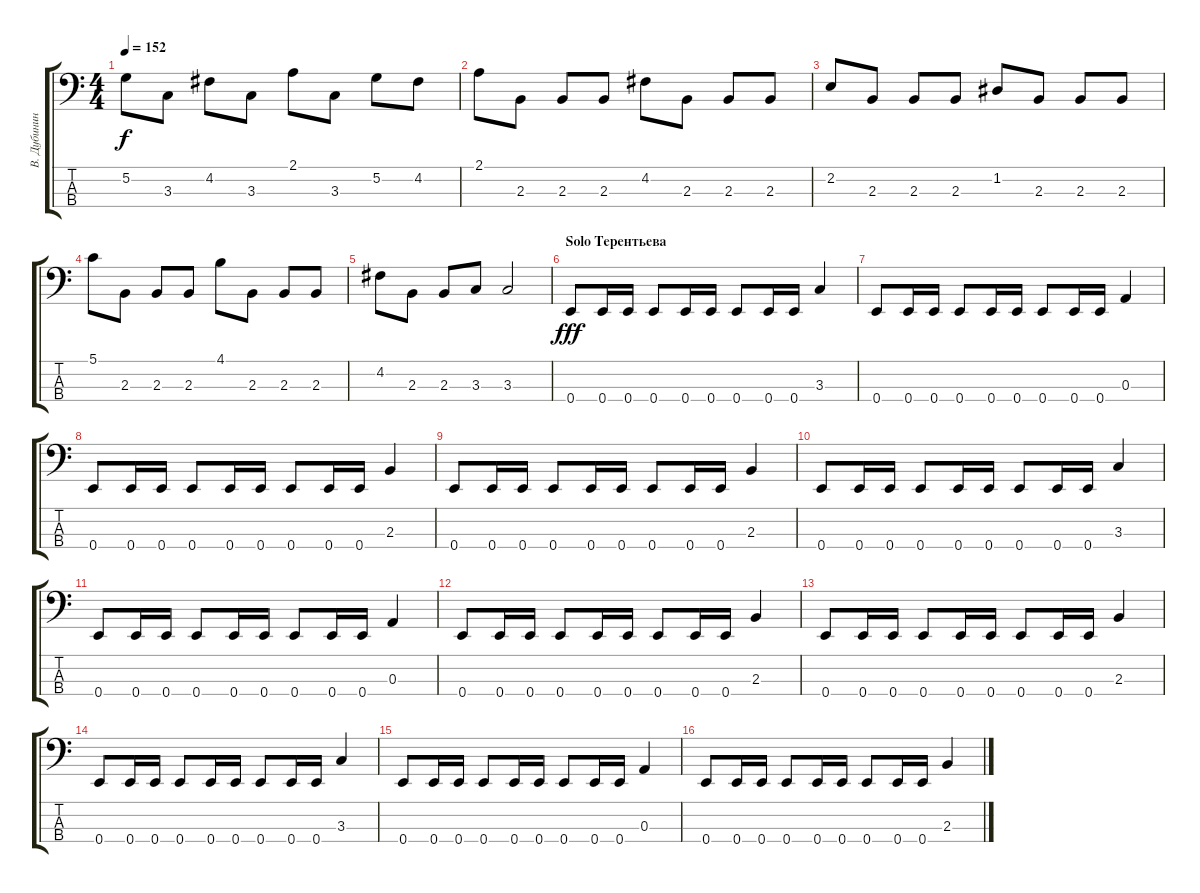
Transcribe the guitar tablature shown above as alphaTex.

\track ("В. Дубинин" "В. Дубинин") {instrument electricbassfinger}
\staff {score tabs}
\tuning (G2 D2 A1 E1) {hide}
\ts (4 4)
\tempo 152
\clef f4
\ks c
5.2.8{dy f} 3.3.8 4.2.8 3.3.8 2.1.8 3.3.8 5.2.8 4.2.8 |
2.1.8 2.3.8 2.3.8 2.3.8 4.2.8 2.3.8 2.3.8 2.3.8 |
2.2.8 2.3.8 2.3.8 2.3.8 1.2.8 2.3.8 2.3.8 2.3.8 |
5.1.8 2.3.8 2.3.8 2.3.8 4.1.8 2.3.8 2.3.8 2.3.8 |
4.2.8 2.3.8 2.3.8 3.3.8 3.3.2 |
\section ("" "Solo Терентьева")
0.4.8{dy fff} 0.4.16 0.4.16 0.4.8 0.4.16 0.4.16 0.4.8 0.4.16 0.4.16 3.3.4 |
0.4.8 0.4.16 0.4.16 0.4.8 0.4.16 0.4.16 0.4.8 0.4.16 0.4.16 0.3.4 |
0.4.8 0.4.16 0.4.16 0.4.8 0.4.16 0.4.16 0.4.8 0.4.16 0.4.16 2.3.4 |
0.4.8 0.4.16 0.4.16 0.4.8 0.4.16 0.4.16 0.4.8 0.4.16 0.4.16 2.3.4 |
0.4.8 0.4.16 0.4.16 0.4.8 0.4.16 0.4.16 0.4.8 0.4.16 0.4.16 3.3.4 |
0.4.8 0.4.16 0.4.16 0.4.8 0.4.16 0.4.16 0.4.8 0.4.16 0.4.16 0.3.4 |
0.4.8 0.4.16 0.4.16 0.4.8 0.4.16 0.4.16 0.4.8 0.4.16 0.4.16 2.3.4 |
0.4.8 0.4.16 0.4.16 0.4.8 0.4.16 0.4.16 0.4.8 0.4.16 0.4.16 2.3.4 |
0.4.8 0.4.16 0.4.16 0.4.8 0.4.16 0.4.16 0.4.8 0.4.16 0.4.16 3.3.4 |
0.4.8 0.4.16 0.4.16 0.4.8 0.4.16 0.4.16 0.4.8 0.4.16 0.4.16 0.3.4 |
0.4.8 0.4.16 0.4.16 0.4.8 0.4.16 0.4.16 0.4.8 0.4.16 0.4.16 2.3.4
